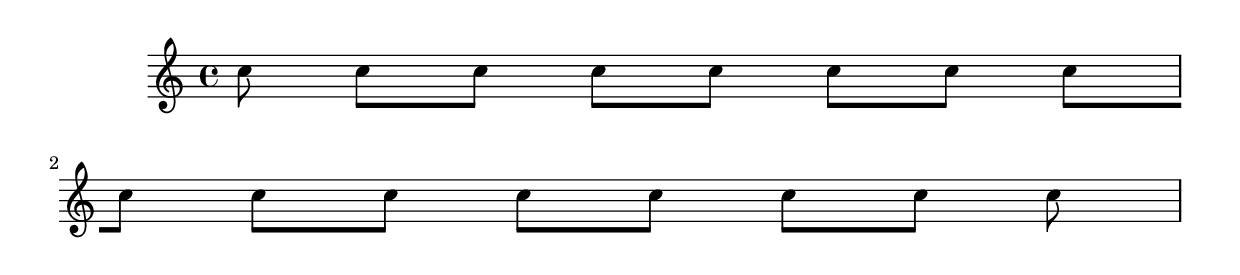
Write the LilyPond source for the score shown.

%% DO NOT EDIT this file manually; it is automatically
%% generated from LSR http://lsr.dsi.unimi.it
%% Make any changes in LSR itself, or in Documentation/snippets/new/ ,
%% and then run scripts/auxiliar/makelsr.py
%%
%% This file is in the public domain.
\version "2.16.0"

\header {
  lsrtags = "rhythms"

  texidoc = "
Line breaks are normally forbidden when beams cross bar lines. This
behavior can be changed as shown:

"
  doctitle = "Beams across line breaks"
} % begin verbatim


\relative c'' {
  \override Beam #'breakable = ##t
  c8 c[ c] c[ c] c[ c] c[ \break
  c8] c[ c] c[ c] c[ c] c
}
